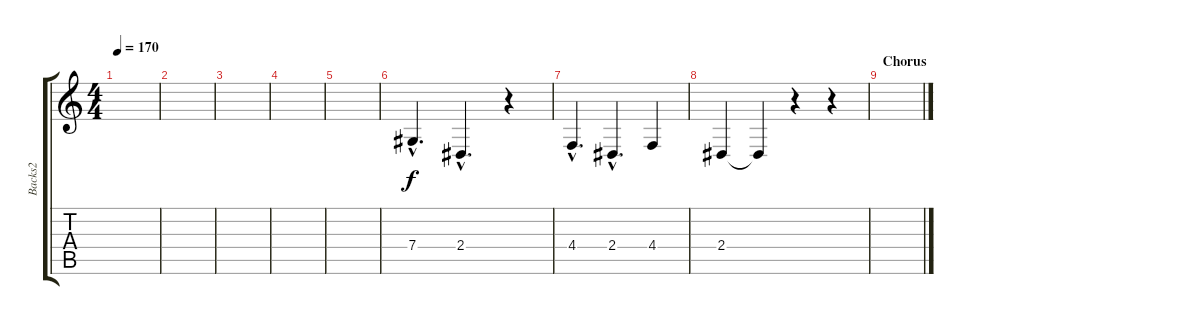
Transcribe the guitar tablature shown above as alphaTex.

\track ("Backs2" "Backs2") {instrument tenorsax}
\staff {score tabs}
\tuning (Eb4 Bb3 Gb3 Db3 Ab2 Eb2) {hide}
\ts (4 4)
\tempo 170
\clef g2
\ks c
|
|
|
|
|
7.4{hac}.4{d} 2.4{hac}.4{d} r.4 |
4.4{hac}.4{d} 2.4{hac}.4{d} 4.4.4 |
2.4.4 2.4{t}.4 r.4 r.4 |
\section ("" "Chorus")
